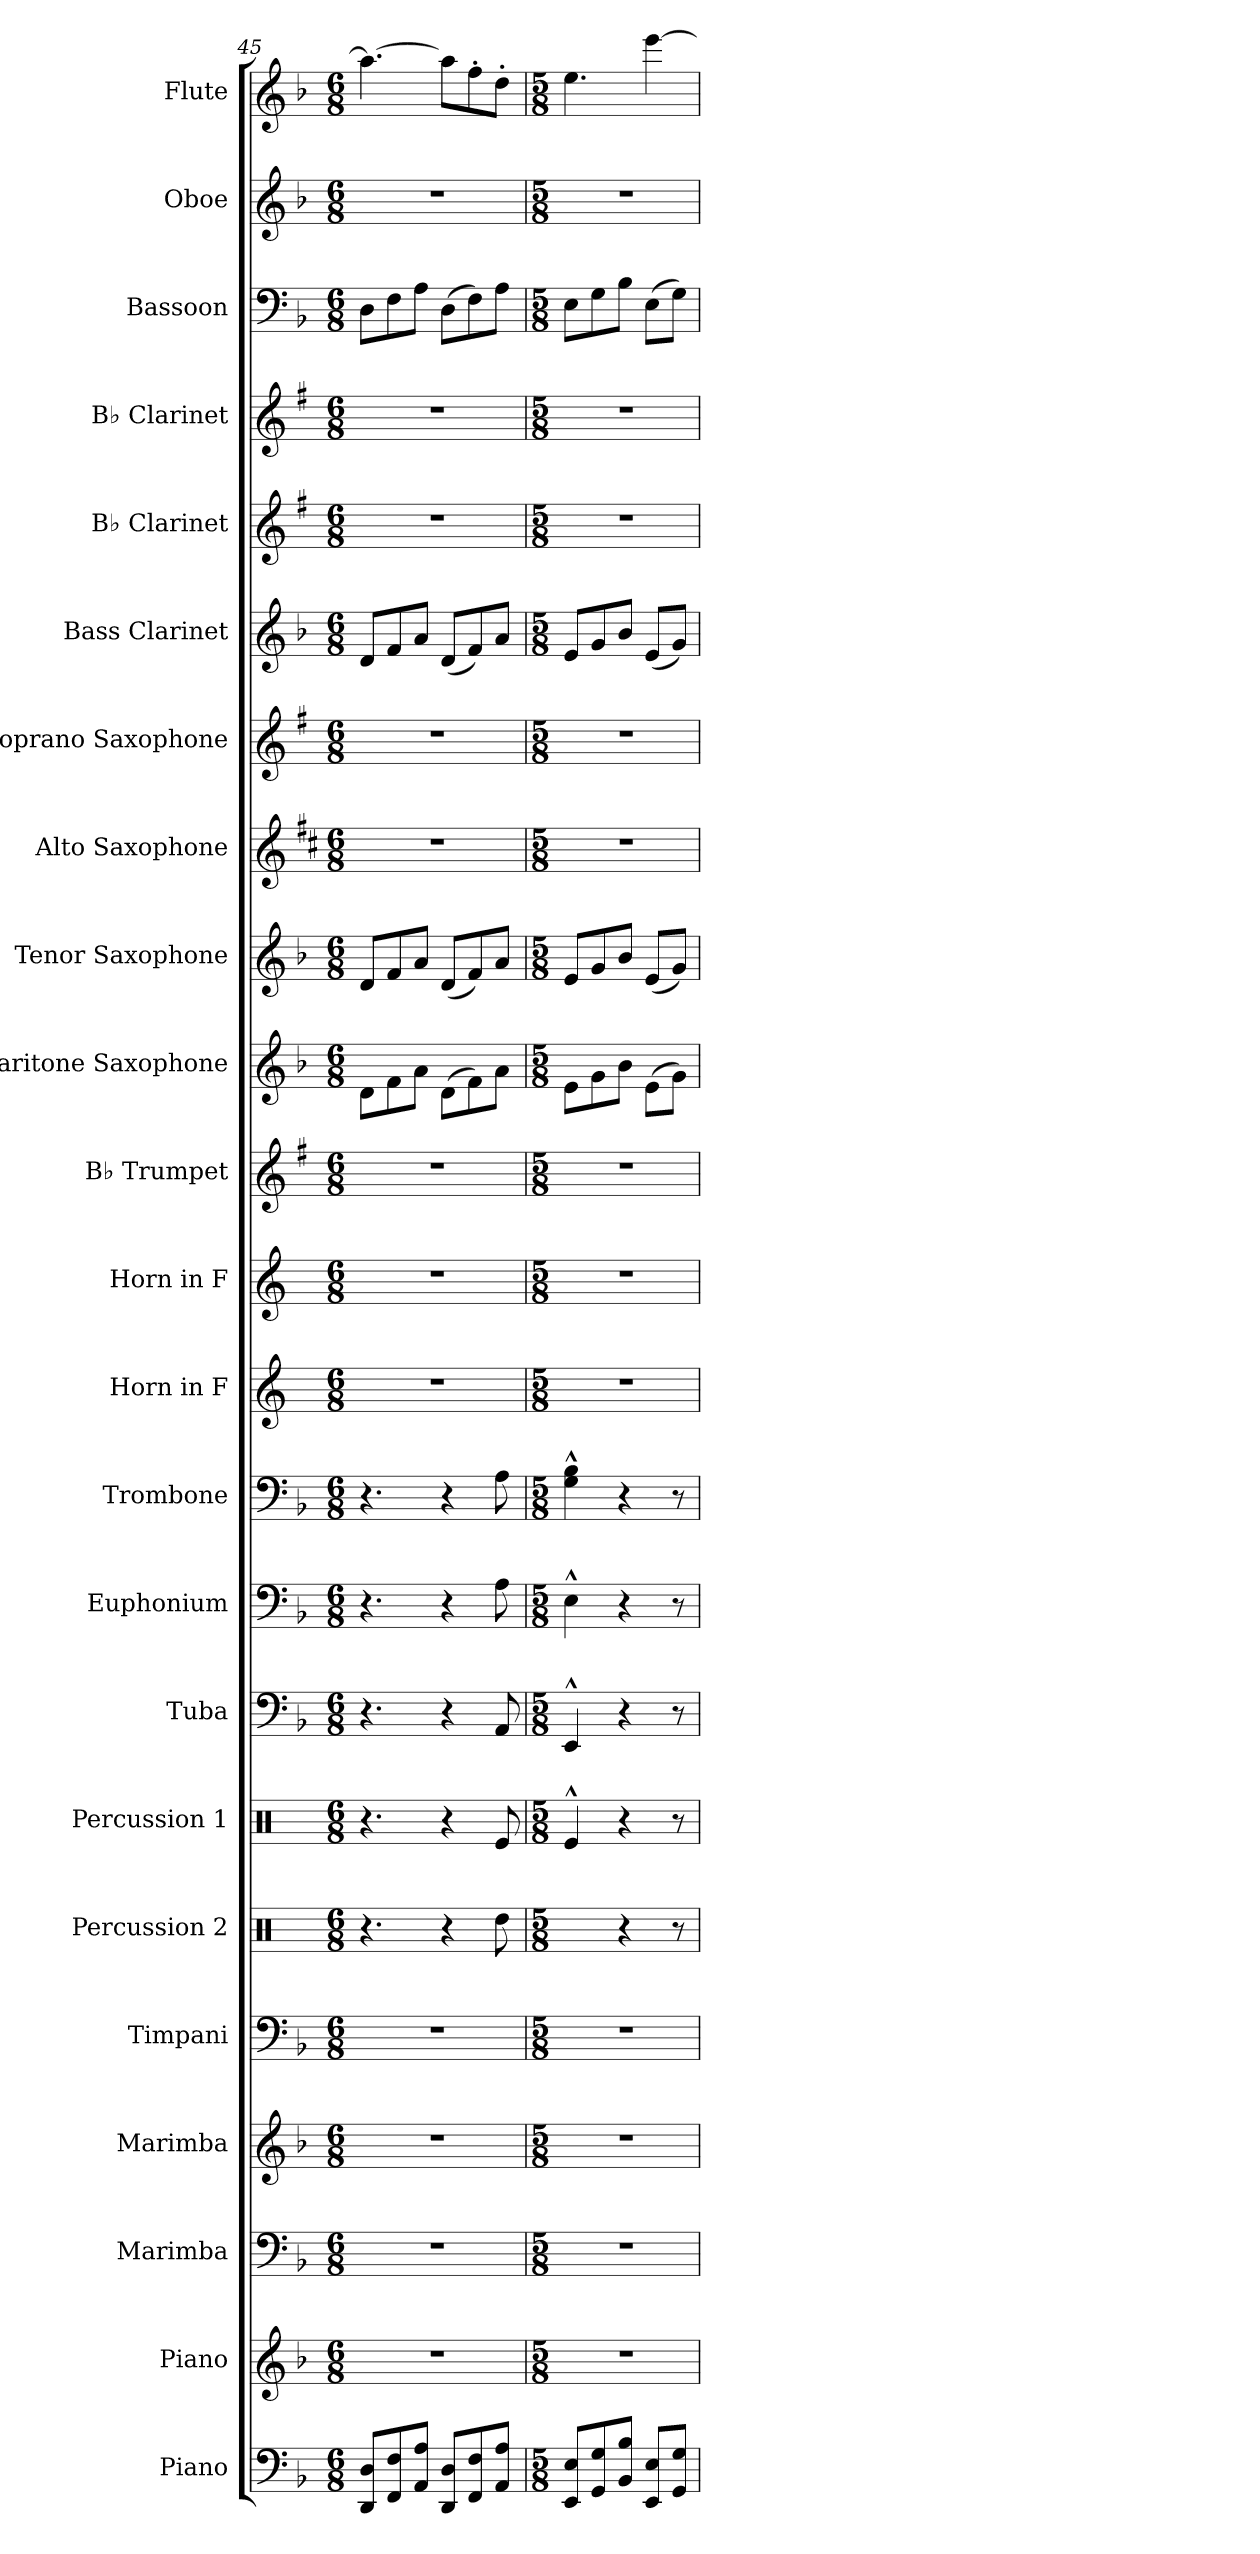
**kern	**kern	**kern	**kern	**kern	**kern	**kern	**kern	**kern	**kern	**kern	**kern	**kern	**kern	**kern	**kern	**kern	**kern	**kern	**kern	**kern	**kern	**kern
*part23	*part22	*part21	*part20	*part19	*part18	*part17	*part16	*part15	*part14	*part13	*part12	*part11	*part10	*part9	*part8	*part7	*part6	*part5	*part4	*part3	*part2	*part1
*staff23	*staff22	*staff21	*staff20	*staff19	*staff18	*staff17	*staff16	*staff15	*staff14	*staff13	*staff12	*staff11	*staff10	*staff9	*staff8	*staff7	*staff6	*staff5	*staff4	*staff3	*staff2	*staff1
*I"Piano	*I"Piano	*I"Marimba	*I"Marimba	*I"Timpani	*I"Percussion 2	*I"Percussion 1	*I"Tuba	*I"Euphonium	*I"Trombone	*I"Horn in F	*I"Horn in F	*I"B♭ Trumpet	*I"Baritone Saxophone	*I"Tenor Saxophone	*I"Alto Saxophone	*I"Soprano Saxophone	*I"Bass Clarinet	*I"B♭ Clarinet	*I"B♭ Clarinet	*I"Bassoon	*I"Oboe	*I"Flute
*I'Pno.	*I'Pno.	*I'Mrm.	*I'Mrm.	*I'Timp.	*I'Pr. 2	*I'Pr. 1	*I'Tu.	*I'Eu.	*I'Trb.	*	*	*I'B♭ Tpt.	*I'Bar. Sax.	*I'T. Sax.	*I'A. Sax.	*I'S. Sax.	*I'B. Cl.	*I'B♭ Cl.	*I'B♭ Cl.	*I'Bsn.	*I'Ob.	*I'Fl.
*clefF4	*clefG2	*clefF4	*clefG2	*clefF4	*clefX	*clefX	*clefF4	*clefF4	*clefF4	*clefG2	*clefG2	*clefG2	*clefG2	*clefG2	*clefG2	*clefG2	*clefG2	*clefG2	*clefG2	*clefF4	*clefG2	*clefG2
*	*	*	*	*	*	*	*	*	*	*ITrd4c7	*ITrd4c7	*ITrd1c2	*ITrd12c21	*ITrd8c14	*ITrd5c9	*ITrd1c2	*ITrd8c14	*ITrd1c2	*ITrd1c2	*	*	*
*k[b-]	*k[b-]	*k[b-]	*k[b-]	*k[b-]	*k[]	*k[]	*k[b-]	*k[b-]	*k[b-]	*k[b-]	*k[b-]	*k[b-]	*k[b-]	*k[b-]	*k[b-]	*k[b-]	*k[b-]	*k[b-]	*k[b-]	*k[b-]	*k[b-]	*k[b-]
*M6/8	*M6/8	*M6/8	*M6/8	*M6/8	*M6/8	*M6/8	*M6/8	*M6/8	*M6/8	*M6/8	*M6/8	*M6/8	*M6/8	*M6/8	*M6/8	*M6/8	*M6/8	*M6/8	*M6/8	*M6/8	*M6/8	*M6/8
=45	=45	=45	=45	=45	=45	=45	=45	=45	=45	=45	=45	=45	=45	=45	=45	=45	=45	=45	=45	=45	=45	=45
8DD/ 8D/L	2.r	2.r	2.r	2.r	4.r	4.r	4.r	4.r	4.r	2.r	2.r	2.r	8D\L	8D/L	2.r	2.r	8D/L	2.r	2.r	8D\L	2.r	4.aa\_
8FF/ 8F/	.	.	.	.	.	.	.	.	.	.	.	.	8F\	8F/	.	.	8F/	.	.	8F\	.	.
8AA/ 8A/J	.	.	.	.	.	.	.	.	.	.	.	.	8A\J	8A/J	.	.	8A/J	.	.	8A\J	.	.
8DD/ 8D/L	.	.	.	.	4r	4r	4r	4r	4r	.	.	.	(8D\L	(8D/L	.	.	(8D/L	.	.	(8D\L	.	8aa\L]
8FF/ 8F/	.	.	.	.	.	.	.	.	.	.	.	.	8F\)	8F/)	.	.	8F/)	.	.	8F\)	.	8ff'\
8AA/ 8A/J	.	.	.	.	8Rdd\	8Re/	8AA/	8A\	8A\	.	.	.	8A\J	8A/J	.	.	8A/J	.	.	8A\J	.	8dd'\J
=46	=46	=46	=46	=46	=46	=46	=46	=46	=46	=46	=46	=46	=46	=46	=46	=46	=46	=46	=46	=46	=46	=46
*M5/8	*M5/8	*M5/8	*M5/8	*M5/8	*M5/8	*M5/8	*M5/8	*M5/8	*M5/8	*M5/8	*M5/8	*M5/8	*M5/8	*M5/8	*M5/8	*M5/8	*M5/8	*M5/8	*M5/8	*M5/8	*M5/8	*M5/8
8EE/ 8E/L	8%5r	8%5r	8%5r	8%5r	4R^^\	4Re^^/	4EE^^/	4E^^\	4G\^^ 4B-\^^	8%5r	8%5r	8%5r	8E\L	8E/L	8%5r	8%5r	8E/L	8%5r	8%5r	8E\L	8%5r	4.ee\
8GG/ 8G/	.	.	.	.	.	.	.	.	.	.	.	.	8G\	8G/	.	.	8G/	.	.	8G\	.	.
8BB-/ 8B-/J	.	.	.	.	4r	4r	4r	4r	4r	.	.	.	8B-\J	8B-/J	.	.	8B-/J	.	.	8B-\J	.	.
8EE/ 8E/L	.	.	.	.	.	.	.	.	.	.	.	.	((8E\L	(8E/L	.	.	((8E/L	.	.	(8E\L	.	[4eee\
8GG/ 8G/J	.	.	.	.	8r	8r	8r	8r	8r	.	.	.	8G\J)	8G/J)	.	.	8G/J)	.	.	8G\J)	.	.
=	=	=	=	=	=	=	=	=	=	=	=	=	=	=	=	=	=	=	=	=	=	=
*-	*-	*-	*-	*-	*-	*-	*-	*-	*-	*-	*-	*-	*-	*-	*-	*-	*-	*-	*-	*-	*-	*-
